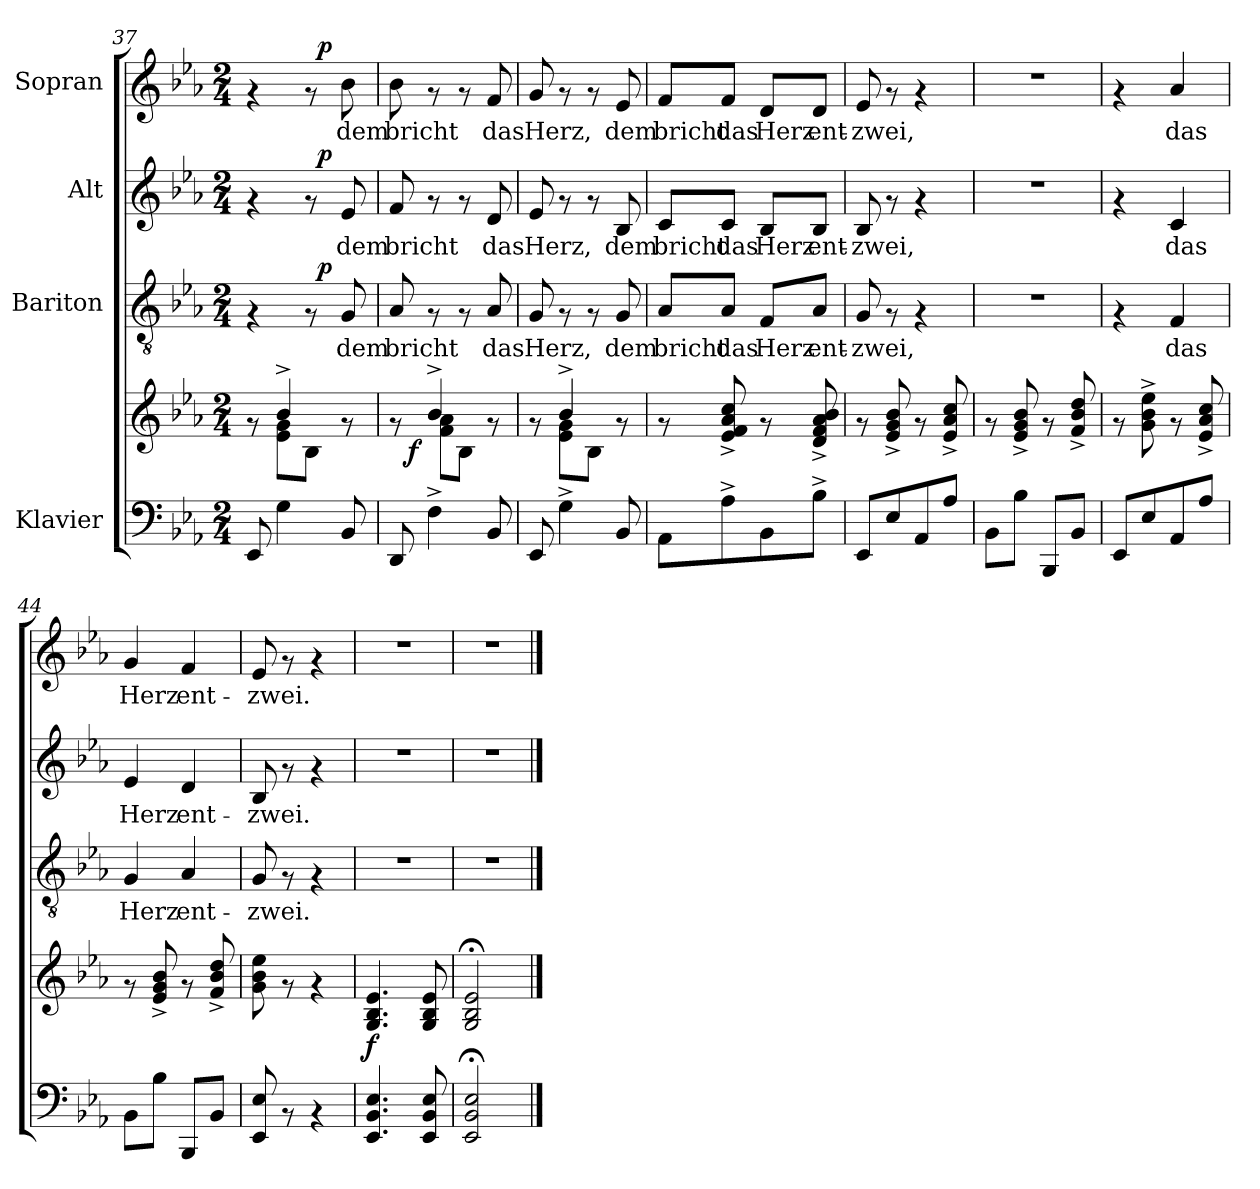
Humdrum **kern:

**kern	**kern	**dynam	**kern	**text	**dynam	**kern	**text	**dynam	**kern	**text	**dynam
*part4	*part4	*part4	*part3	*part3	*part3	*part2	*part2	*part2	*part1	*part1	*part1
*staff5	*staff4	*staff4/5	*staff3	*staff3	*staff3	*staff2	*staff2	*staff2	*staff1	*staff1	*staff1
*I"Klavier	*	*	*I"Bariton	*	*	*I"Alt	*	*	*I"Sopran	*	*
!!LO:LB:g=z
*clefF4	*clefG2	*	*clefGv2	*	*	*clefG2	*	*	*clefG2	*	*
*k[b-e-a-]	*k[b-e-a-]	*	*k[b-e-a-]	*	*	*k[b-e-a-]	*	*	*k[b-e-a-]	*	*
*E-:	*E-:	*	*E-:	*	*	*E-:	*	*	*E-:	*	*
*M2/4	*M2/4	*	*M2/4	*	*	*M2/4	*	*	*M2/4	*	*
=37	=37	=37	=37	=37	=37	=37	=37	=37	=37	=37	=37
*	*^	*	*^	*	*	*^	*	*	*^	*	*
8EE-/	8rf	8ryy	.	4rF	4ryy	.	.	4rf	4ryy	.	.	4rf	4ryy	.	.
4G\	4b-^>/	8e-\ 8g\L	.	.	.	.	.	.	.	.	.	.	.	.	.
.	.	8B-\J	.	8rF	32ryy	.	.	8rf	32ryy	.	.	8rf	32ryy	.	.
!	!	!	!	!	!	!	!LO:DY:a	!	!	!	!LO:DY:a	!	!	!	!LO:DY:a
.	.	.	.	.	8..ryy	.	p	.	8..ryy	.	p	.	8..ryy	.	p
!	!	!	!	!	!	!LO:LY:b	!	!	!	!LO:LY:b	!	!	!	!LO:LY:b	!
8BB-/	8rf	8ryy	.	8G/	.	dem	.	8e-/	.	dem	.	8b-\	.	dem	.
=38	=38	=38	=38	=38	=38	=38	=38	=38	=38	=38	=38	=38	=38	=38	=38
!	!	!	!	!	!	!LO:LY:b	!	!	!	!LO:LY:b	!	!	!	!LO:LY:b	!
*	*	*	*	*v	*v	*	*	*	*	*	*	*v	*v	*	*
*	*	*^	*	*	*	*	*v	*v	*	*	*	*	*
8DD/	8rf	8ryy	16ryy	.	8A-/	bricht	.	8f/	bricht	.	8b-\	bricht	.
!	!	!	!	!LO:DY:b	!	!	!	!	!	!	!	!	!
.	.	.	4..ryy	f	.	.	.	.	.	.	.	.	.
4F^>\	4b-^>/	8f\ 8a-\L	.	.	8rF	.	.	8rf	.	.	8rf	.	.
.	.	8B-\J	.	.	8rF	.	.	8rf	.	.	8rf	.	.
!	!	!	!	!	!	!LO:LY:b	!	!	!LO:LY:b	!	!	!LO:LY:b	!
8BB-/	8rf	8ryy	.	.	8A-/	das	.	8d/	das	.	8f/	das	.
=39	=39	=39	=39	=39	=39	=39	=39	=39	=39	=39	=39	=39	=39
!	!	!	!	!	!	!LO:LY:b	!	!	!LO:LY:b	!	!	!LO:LY:b	!
*	*	*v	*v	*	*	*	*	*	*	*	*	*	*
8EE-/	8rf	8ryy	.	8G/	Herz,	.	8e-/	Herz,	.	8g/	Herz,	.
4G^>\	4b-^>/	8e-\ 8g\L	.	8rF	.	.	8rf	.	.	8rf	.	.
.	.	8B-\J	.	8rF	.	.	8rf	.	.	8rf	.	.
!	!	!	!	!	!LO:LY:b	!	!	!LO:LY:b	!	!	!LO:LY:b	!
8BB-/	8rf	8ryy	.	8G/	dem	.	8B-/	dem	.	8e-/	dem	.
=40	=40	=40	=40	=40	=40	=40	=40	=40	=40	=40	=40	=40
!	!	!	!	!	!LO:LY:b	!	!	!LO:LY:b	!	!	!LO:LY:b	!
*	*v	*v	*	*	*	*	*	*	*	*	*	*
8AA-\L	8rf	.	8A-/L	bricht	.	8c/L	bricht	.	8f/L	bricht	.
!	!	!	!	!LO:LY:b	!	!	!LO:LY:b	!	!	!LO:LY:b	!
8A-^>\	8e-/^< 8f/^< 8a-/^< 8cc/^<	.	8A-/J	das	.	8c/J	das	.	8f/J	das	.
!	!	!	!	!LO:LY:b	!	!	!LO:LY:b	!	!	!LO:LY:b	!
8BB-\	8rf	.	8F/L	Herz	.	8B-/L	Herz	.	8d/L	Herz	.
!	!	!	!	!LO:LY:b	!	!	!LO:LY:b	!	!	!LO:LY:b	!
8B-^>\J	8d/^< 8f/^< 8a-/^< 8b-/^<	.	8A-/J	ent-	.	8B-/J	ent-	.	8d/J	ent-	.
=41	=41	=41	=41	=41	=41	=41	=41	=41	=41	=41	=41
!	!	!	!	!LO:LY:b	!	!	!LO:LY:b	!	!	!LO:LY:b	!
8EE-/L	8rf	.	8G/	-zwei,	.	8B-/	-zwei,	.	8e-/	-zwei,	.
8E-/	8e-/^< 8g/^< 8b-/^<	.	8rF	.	.	8rf	.	.	8rf	.	.
8AA-/	8rf	.	4rF	.	.	4rf	.	.	4rf	.	.
8A-/J	8e-/^< 8a-/^< 8cc/^<	.	.	.	.	.	.	.	.	.	.
!!LO:PB:g=z
=42	=42	=42	=42	=42	=42	=42	=42	=42	=42	=42	=42
8BB-\L	8rf	.	2r	.	.	2r	.	.	2r	.	.
8B-\J	8e-/^< 8g/^< 8b-/^<	.	.	.	.	.	.	.	.	.	.
8BBB-/L	8rf	.	.	.	.	.	.	.	.	.	.
8BB-/J	8f/^< 8b-/^< 8dd/^<	.	.	.	.	.	.	.	.	.	.
=43	=43	=43	=43	=43	=43	=43	=43	=43	=43	=43	=43
8EE-/L	8rf	.	4rF	.	.	4rf	.	.	4rf	.	.
8E-/	8g\^> 8b-\^> 8ee-\^>	.	.	.	.	.	.	.	.	.	.
!	!	!	!	!LO:LY:b	!	!	!LO:LY:b	!	!	!LO:LY:b	!
8AA-/	8rf	.	4F/	das	.	4c/	das	.	4a-/	das	.
8A-/J	8e-/^< 8a-/^< 8cc/^<	.	.	.	.	.	.	.	.	.	.
=44	=44	=44	=44	=44	=44	=44	=44	=44	=44	=44	=44
!	!	!	!	!LO:LY:b	!	!	!LO:LY:b	!	!	!LO:LY:b	!
8BB-\L	8rf	.	4G/	Herz	.	4e-/	Herz	.	4g/	Herz	.
8B-\J	8e-/^< 8g/^< 8b-/^<	.	.	.	.	.	.	.	.	.	.
!	!	!	!	!LO:LY:b	!	!	!LO:LY:b	!	!	!LO:LY:b	!
8BBB-/L	8rf	.	4A-/	ent-	.	4d/	ent-	.	4f/	ent-	.
8BB-/J	8f/^< 8b-/^< 8dd/^<	.	.	.	.	.	.	.	.	.	.
=45	=45	=45	=45	=45	=45	=45	=45	=45	=45	=45	=45
!	!	!	!	!LO:LY:b	!	!	!LO:LY:b	!	!	!LO:LY:b	!
8EE-/ 8E-/	8g\ 8b-\ 8ee-\	.	8G/	-zwei.	.	8B-/	-zwei.	.	8e-/	-zwei.	.
8rAA	8rf	.	8rF	.	.	8rf	.	.	8rf	.	.
4rAA	4rf	.	4rF	.	.	4rf	.	.	4rf	.	.
=46	=46	=46	=46	=46	=46	=46	=46	=46	=46	=46	=46
!	!	!LO:DY:b	!	!	!	!	!	!	!	!	!
4.EE-/ 4.BB-/ 4.E-/	4.G/ 4.B-/ 4.e-/	f	2r	.	.	2r	.	.	2r	.	.
8EE-/ 8BB-/ 8E-/	8G/ 8B-/ 8e-/	.	.	.	.	.	.	.	.	.	.
=47	=47	=47	=47	=47	=47	=47	=47	=47	=47	=47	=47
2EE-/; 2BB-/; 2E-/;	2G/; 2B-/; 2e-/;	.	2r	.	.	2r	.	.	2r	.	.
==	==	==	==	==	==	==	==	==	==	==	==
*-	*-	*-	*-	*-	*-	*-	*-	*-	*-	*-	*-
